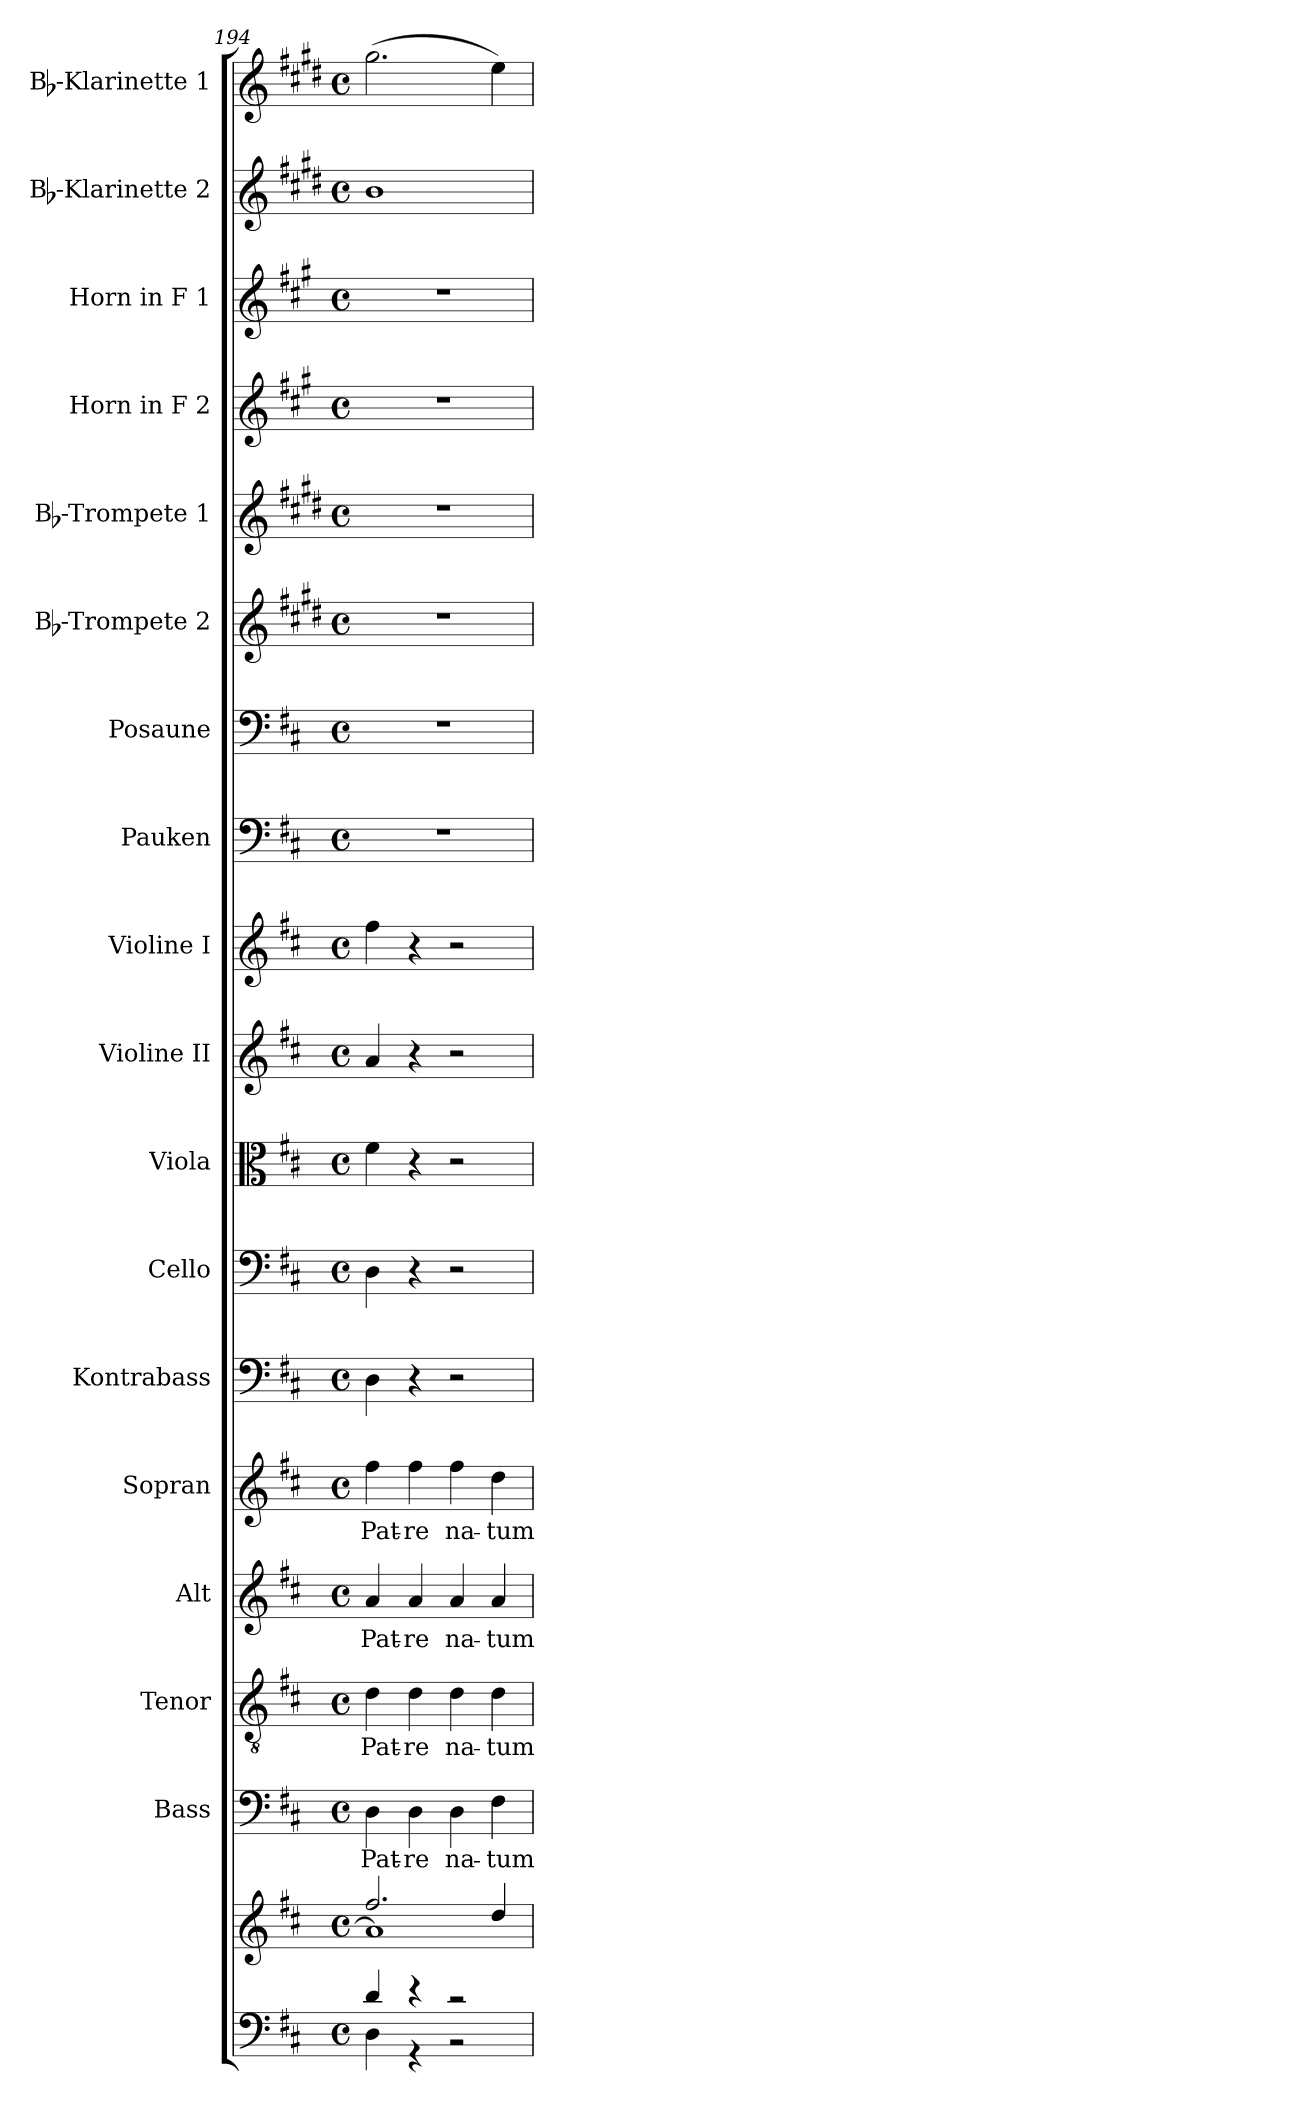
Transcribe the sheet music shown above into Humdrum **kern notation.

**kern	**kern	**kern	**text	**kern	**text	**kern	**text	**kern	**text	**kern	**kern	**kern	**kern	**kern	**kern	**kern	**kern	**kern	**kern	**kern	**kern	**kern
*part18	*part18	*part17	*part17	*part16	*part16	*part15	*part15	*part14	*part14	*part13	*part12	*part11	*part10	*part9	*part8	*part7	*part6	*part5	*part4	*part3	*part2	*part1
*staff19	*staff18	*staff17	*staff17	*staff16	*staff16	*staff15	*staff15	*staff14	*staff14	*staff13	*staff12	*staff11	*staff10	*staff9	*staff8	*staff7	*staff6	*staff5	*staff4	*staff3	*staff2	*staff1
*	*	*I"Bass	*	*I"Tenor	*	*I"Alt	*	*I"Sopran	*	*I"Kontrabass	*I"Cello	*I"Viola	*I"Violine II	*I"Violine I	*I"Pauken	*I"Posaune	*I"Bb-Trompete 2	*I"Bb-Trompete 1	*I"Horn in F 2	*I"Horn in F 1	*I"Bb-Klarinette 2	*I"Bb-Klarinette 1
*	*	*I'B.	*	*I'T.	*	*I'A.	*	*I'S.	*	*I'Kb.	*	*I'Vla.	*I'Vl. II	*I'Vl. I	*I'Pk.	*I'Pos.	*I'Bb Trp. 2	*I'Bb Trp. 1	*	*	*I'Bb Kl. 2	*I'Bb Kl. 1
*clefF4	*clefG2	*clefF4	*	*clefGv2	*	*clefG2	*	*clefG2	*	*clefF4	*clefF4	*clefC3	*clefG2	*clefG2	*clefF4	*clefF4	*clefG2	*clefG2	*clefG2	*clefG2	*clefG2	*clefG2
*	*	*	*	*	*	*	*	*	*	*ITrd7c12	*	*	*	*	*	*	*ITrd1c2	*ITrd1c2	*ITrd4c7	*ITrd4c7	*ITrd1c2	*ITrd1c2
*k[f#c#]	*k[f#c#]	*k[f#c#]	*	*k[f#c#]	*	*k[f#c#]	*	*k[f#c#]	*	*k[f#c#]	*k[f#c#]	*k[f#c#]	*k[f#c#]	*k[f#c#]	*k[f#c#]	*k[f#c#]	*k[f#c#]	*k[f#c#]	*k[f#c#]	*k[f#c#]	*k[f#c#]	*k[f#c#]
*D:	*D:	*D:	*	*D:	*	*D:	*	*D:	*	*D:	*D:	*D:	*D:	*D:	*D:	*D:	*D:	*D:	*D:	*D:	*D:	*D:
*M4/4	*M4/4	*M4/4	*	*M4/4	*	*M4/4	*	*M4/4	*	*M4/4	*M4/4	*M4/4	*M4/4	*M4/4	*M4/4	*M4/4	*M4/4	*M4/4	*M4/4	*M4/4	*M4/4	*M4/4
*met(c)	*met(c)	*met(c)	*	*met(c)	*	*met(c)	*	*met(c)	*	*met(c)	*met(c)	*met(c)	*met(c)	*met(c)	*met(c)	*met(c)	*met(c)	*met(c)	*met(c)	*met(c)	*met(c)	*met(c)
=194	=194	=194	=194	=194	=194	=194	=194	=194	=194	=194	=194	=194	=194	=194	=194	=194	=194	=194	=194	=194	=194	=194
*^	*^	*	*	*	*	*	*	*	*	*	*	*	*	*	*	*	*	*	*	*	*	*
!	!	!	!	!	!LO:LY:b	!	!LO:LY:b	!	!LO:LY:b	!	!LO:LY:b	!	!	!	!	!	!	!	!	!	!	!	!	!
4d/	4D\	2.ff#/	1a]	4D\	Pat-	4d\	Pat-	4a/	Pat-	4ff#\	Pat-	4DD\	4D\	4f#\	4a/	4ff#\	1r	1r	1r	1r	1r	1r	1a	(>2.ff#\
!	!	!	!	!	!LO:LY:b	!	!LO:LY:b	!	!LO:LY:b	!	!LO:LY:b	!	!	!	!	!	!	!	!	!	!	!	!	!
4r	4r	.	.	4D\	-re	4d\	-re	4a/	-re	4ff#\	-re	4r	4r	4r	4r	4r	.	.	.	.	.	.	.	.
!	!	!	!	!	!LO:LY:b	!	!LO:LY:b	!	!LO:LY:b	!	!LO:LY:b	!	!	!	!	!	!	!	!	!	!	!	!	!
2r	2r	.	.	4D\	na-	4d\	na-	4a/	na-	4ff#\	na-	2r	2r	2r	2r	2r	.	.	.	.	.	.	.	.
!	!	!	!	!	!LO:LY:b	!	!LO:LY:b	!	!LO:LY:b	!	!LO:LY:b	!	!	!	!	!	!	!	!	!	!	!	!	!
.	.	4dd/	.	4F#\	-tum	4d\	-tum	4a/	-tum	4dd\	-tum	.	.	.	.	.	.	.	.	.	.	.	.	4dd\)
*v	*v	*	*	*	*	*	*	*	*	*	*	*	*	*	*	*	*	*	*	*	*	*	*	*
*	*v	*v	*	*	*	*	*	*	*	*	*	*	*	*	*	*	*	*	*	*	*	*	*
=	=	=	=	=	=	=	=	=	=	=	=	=	=	=	=	=	=	=	=	=	=	=
*-	*-	*-	*-	*-	*-	*-	*-	*-	*-	*-	*-	*-	*-	*-	*-	*-	*-	*-	*-	*-	*-	*-
